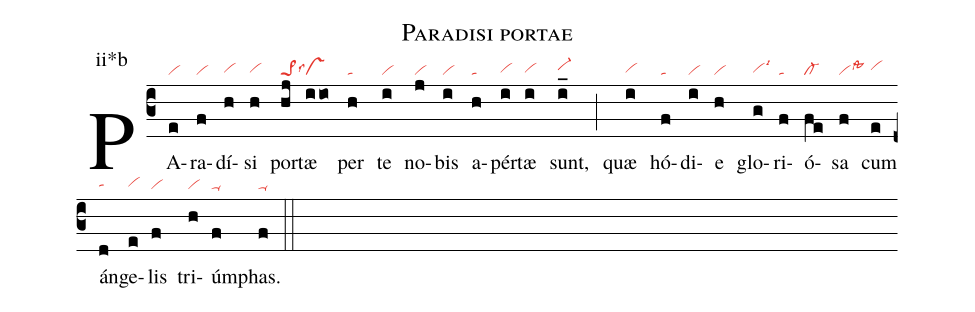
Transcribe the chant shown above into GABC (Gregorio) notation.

name: Paradisi portae;
annotation: ii*b;
mode: 2;
nabc-lines: 1;
%%
(c3)
PA(e|vi)ra(f|vi)dí(h|vihg)si(h|vihg) por(hj|pe>1lss6)tæ(iio|vs) per(h|ta) te(i|vi) no(j|vi)bis(i|vi) a(h|ta)pér(i|vihg)tæ(i|vihg) sunt,(i_|vi-hh) (;)
quæ(i|vihg) hó(f|ta)di(i|vi)e(h|vi) glo(g|vihglsi3)ri(f|ta)ó(fe|cl-)sa(f|vilssta3) cum(e|vihh) án(d|tahg)ge(e|vihg)lis(f|vi) tri(h|vi)úm(f|ta-)phas.(f|ta-) (::)
